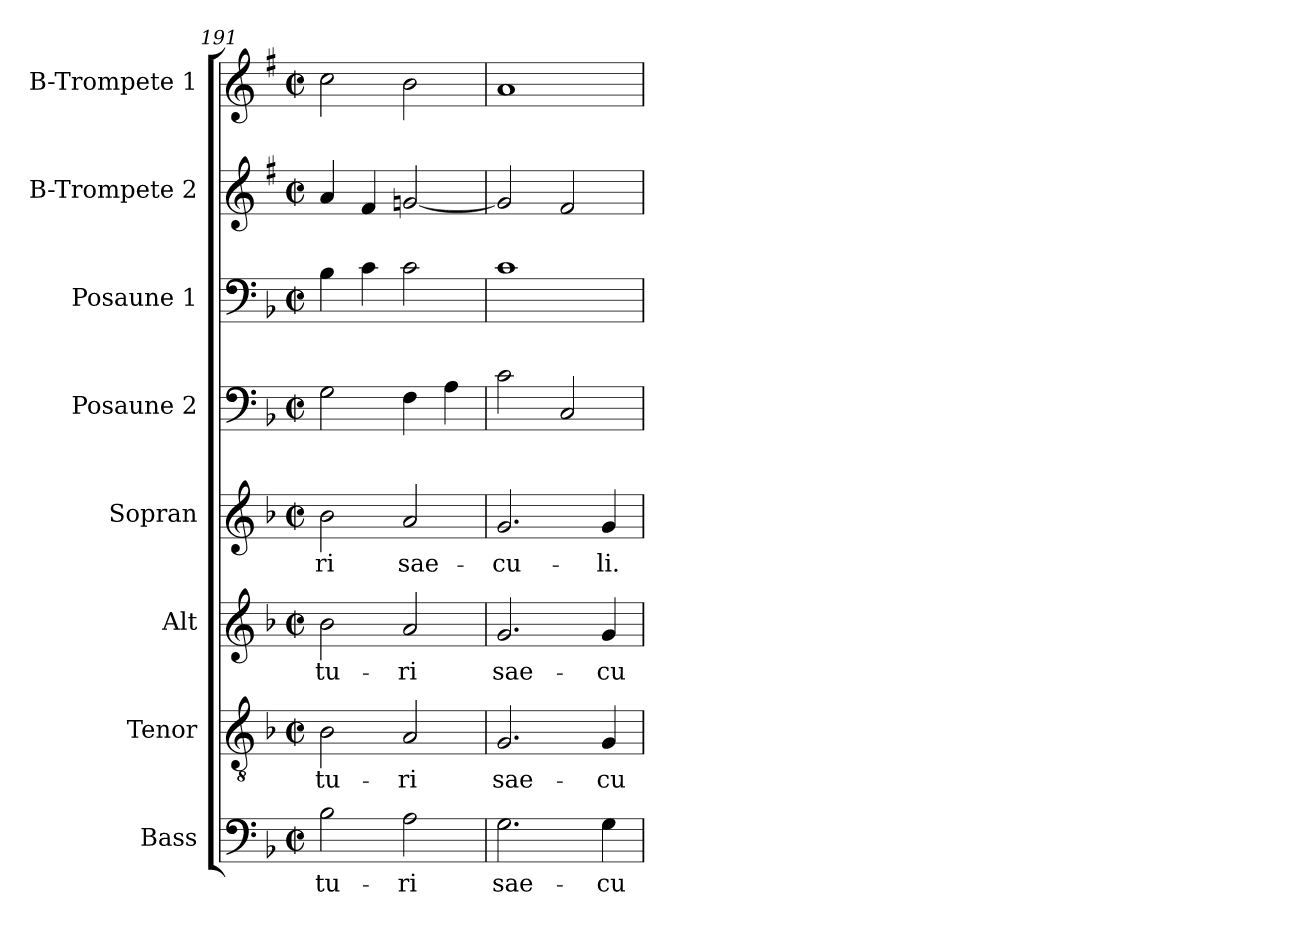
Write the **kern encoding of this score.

**kern	**text	**kern	**text	**kern	**text	**kern	**text	**kern	**kern	**kern	**kern
*part8	*part8	*part7	*part7	*part6	*part6	*part5	*part5	*part4	*part3	*part2	*part1
*staff8	*staff8	*staff7	*staff7	*staff6	*staff6	*staff5	*staff5	*staff4	*staff3	*staff2	*staff1
*I"Bass	*	*I"Tenor	*	*I"Alt	*	*I"Sopran	*	*I"Posaune 2	*I"Posaune 1	*I"B-Trompete 2	*I"B-Trompete 1
*I'B.	*	*I'T.	*	*I'A.	*	*I'S.	*	*I'Pos. 2	*I'Pos. 1	*I'B Trp. 2	*I'B Trp. 1
*clefF4	*	*clefGv2	*	*clefG2	*	*clefG2	*	*clefF4	*clefF4	*clefG2	*clefG2
*	*	*	*	*	*	*	*	*	*	*ITrd1c2	*ITrd1c2
*k[b-]	*	*k[b-]	*	*k[b-]	*	*k[b-]	*	*k[b-]	*k[b-]	*k[b-]	*k[b-]
*F:	*	*F:	*	*F:	*	*F:	*	*F:	*F:	*F:	*F:
*M2/2	*	*M2/2	*	*M2/2	*	*M2/2	*	*M2/2	*M2/2	*M2/2	*M2/2
*met(c|)	*	*met(c|)	*	*met(c|)	*	*met(c|)	*	*met(c|)	*met(c|)	*met(c|)	*met(c|)
=191	=191	=191	=191	=191	=191	=191	=191	=191	=191	=191	=191
!	!LO:LY:b	!	!LO:LY:b	!	!LO:LY:b	!	!LO:LY:b	!	!	!	!
2B-\	-tu-	2B-\	-tu-	2b-\	-tu-	2b-\	-ri	2G\	4B-\	4g/	2b-\
.	.	.	.	.	.	.	.	.	4c\	4e/	.
!	!LO:LY:b	!	!LO:LY:b	!	!LO:LY:b	!	!LO:LY:b	!	!	!	!
2A\	-ri	2A/	-ri	2a/	-ri	2a/	sae-	4F\	2c\	[2fn/	2a\
.	.	.	.	.	.	.	.	4A\	.	.	.
=192	=192	=192	=192	=192	=192	=192	=192	=192	=192	=192	=192
!	!LO:LY:b	!	!LO:LY:b	!	!LO:LY:b	!	!LO:LY:b	!	!	!	!
2.G\	sae-	2.G/	sae-	2.g/	sae-	2.g/	-cu-	2c\	1c	2f/]	1g
.	.	.	.	.	.	.	.	2C/	.	2e/	.
!	!LO:LY:b	!	!LO:LY:b	!	!LO:LY:b	!	!LO:LY:b	!	!	!	!
4G\	-cu-	4G/	-cu-	4g/	-cu-	4g/	-li.	.	.	.	.
=	=	=	=	=	=	=	=	=	=	=	=
*-	*-	*-	*-	*-	*-	*-	*-	*-	*-	*-	*-
